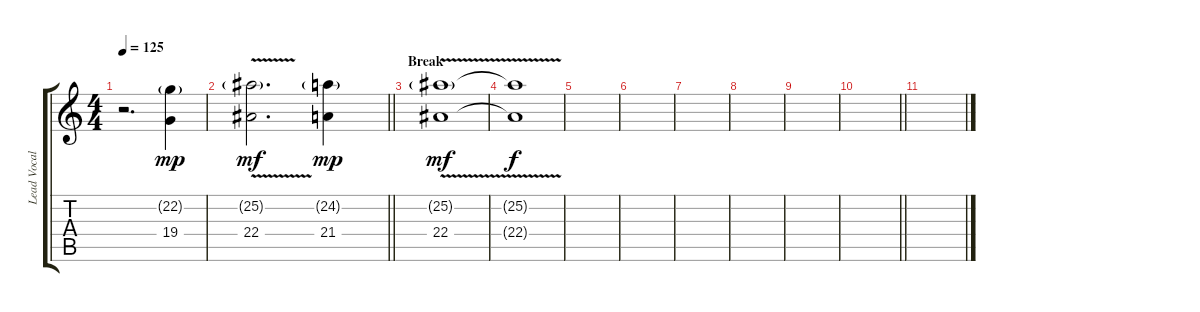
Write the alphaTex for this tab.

\track ("Lead Vocals" "Lead Vocal") {instrument lead2sawtooth}
\staff {score tabs}
\tuning (D4 A3 F3 C3 G2 D2) {hide}
\ts (4 4)
\tempo 125
\clef g2
\ks c
r.2{d dy mp} (22.2{g} 19.4).4 |
\barLineRight lightlight
(25.2{g} 22.4{v}).2{d dy mf} (24.2{g} 21.4).4{dy mp} |
\section ("" "Break")
(25.2{g} 22.4{v}).1{dy mf} |
(25.2{t} 22.4{t}).1{dy f} |
|
|
|
|
|
\barLineRight lightlight
|
\section ("" "")
